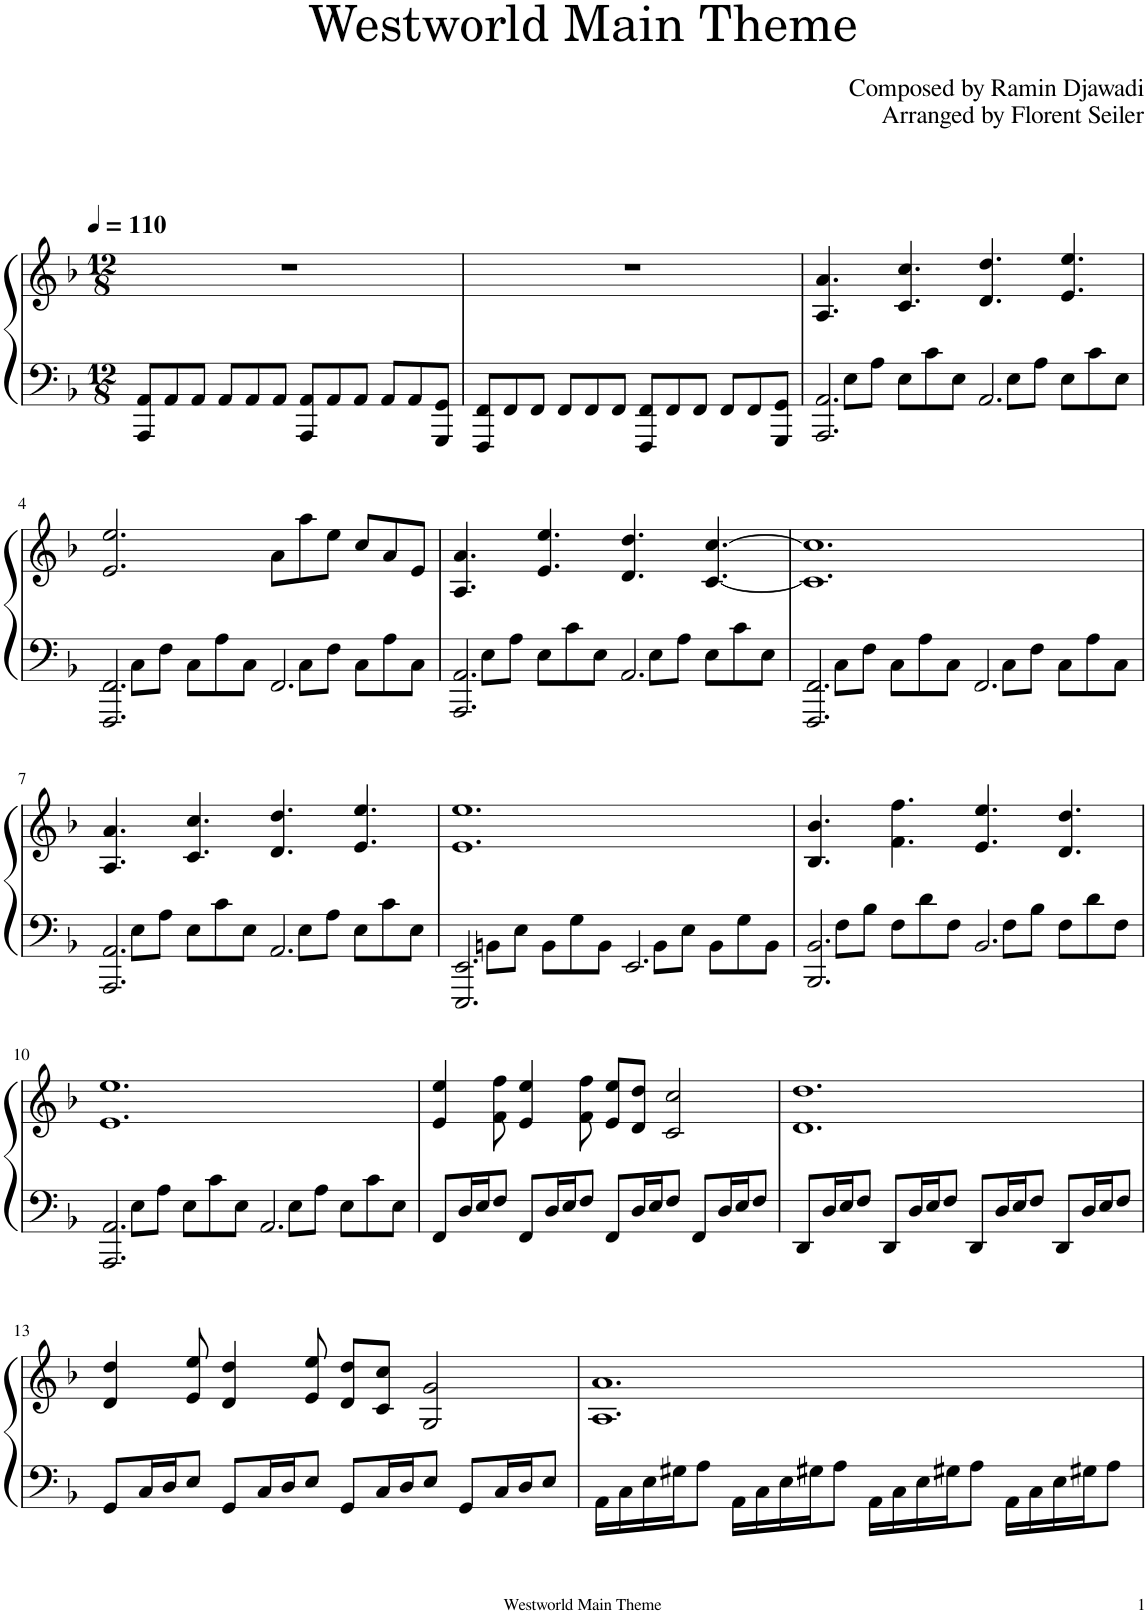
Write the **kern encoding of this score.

**kern	**kern
*part1	*part1
*staff2	*staff1
*I"Piano	*
*I'Pno.	*
*clefF4	*clefG2
*k[b-]	*k[b-]
*M12/8	*M12/8
*MM110	*MM110
=1	=1
8AAA/ 8AA/L	1.r
8AA/	.
8AA/J	.
8AA/L	.
8AA/	.
8AA/J	.
8AAA/ 8AA/L	.
8AA/	.
8AA/J	.
8AA/L	.
8AA/	.
8GGG/ 8GG/J	.
=2	=2
8FFF/ 8FF/L	1.r
8FF/	.
8FF/J	.
8FF/L	.
8FF/	.
8FF/J	.
8FFF/ 8FF/L	.
8FF/	.
8FF/J	.
8FF/L	.
8FF/	.
8GGG/ 8GG/J	.
=3	=3
*^	*
2.AAA/ 2.AA/	8ryy	4.A/ 4.a/
.	8E\L	.
.	8A\J	.
.	8E\L	4.c/ 4.cc/
.	8c\	.
.	8E\J	.
2.AA/	8ryy	4.d/ 4.dd/
.	8E\L	.
.	8A\J	.
.	8E\L	4.e/ 4.ee/
.	8c\	.
.	8E\J	.
!!LO:LB:g=z
=4	=4	=4
2.FFF/ 2.FF/	8ryy	2.e/ 2.ee/
.	8C\L	.
.	8F\J	.
.	8C\L	.
.	8A\	.
.	8C\J	.
2.FF/	8ryy	8a\L
.	8C\L	8aa\
.	8F\J	8ee\J
.	8C\L	8cc/L
.	8A\	8a/
.	8C\J	8e/J
=5	=5	=5
2.AAA/ 2.AA/	8ryy	4.A/ 4.a/
.	8E\L	.
.	8A\J	.
.	8E\L	4.e/ 4.ee/
.	8c\	.
.	8E\J	.
2.AA/	8ryy	4.d/ 4.dd/
.	8E\L	.
.	8A\J	.
.	8E\L	[4.c/ [4.cc/
.	8c\	.
.	8E\J	.
=6	=6	=6
2.FFF/ 2.FF/	8ryy	1.c] 1.cc]
.	8C\L	.
.	8F\J	.
.	8C\L	.
.	8A\	.
.	8C\J	.
2.FF/	8ryy	.
.	8C\L	.
.	8F\J	.
.	8C\L	.
.	8A\	.
.	8C\J	.
!!LO:LB:g=z
=7	=7	=7
2.AAA/ 2.AA/	8ryy	4.A/ 4.a/
.	8E\L	.
.	8A\J	.
.	8E\L	4.c/ 4.cc/
.	8c\	.
.	8E\J	.
2.AA/	8ryy	4.d/ 4.dd/
.	8E\L	.
.	8A\J	.
.	8E\L	4.e/ 4.ee/
.	8c\	.
.	8E\J	.
=8	=8	=8
2.EEE/ 2.EE/	8ryy	1.e 1.ee
.	8BBn\L	.
.	8E\J	.
.	8BB\L	.
.	8G\	.
.	8BB\J	.
2.EE/	8ryy	.
.	8BB\L	.
.	8E\J	.
.	8BB\L	.
.	8G\	.
.	8BB\J	.
=9	=9	=9
2.BBB-/ 2.BB-/	8ryy	4.B-/ 4.b-/
.	8F\L	.
.	8B-\J	.
.	8F\L	4.f\ 4.ff\
.	8d\	.
.	8F\J	.
2.BB-/	8ryy	4.e/ 4.ee/
.	8F\L	.
.	8B-\J	.
.	8F\L	4.d/ 4.dd/
.	8d\	.
.	8F\J	.
!!LO:LB:g=z
=10	=10	=10
2.AAA/ 2.AA/	8ryy	1.e 1.ee
.	8E\L	.
.	8A\J	.
.	8E\L	.
.	8c\	.
.	8E\J	.
2.AA/	8ryy	.
.	8E\L	.
.	8A\J	.
.	8E\L	.
.	8c\	.
.	8E\J	.
*v	*v	*
=11	=11
8FF/L	4e/ 4ee/
16D/L	.
16E/J	.
8F/J	8f\ 8ff\
8FF/L	4e/ 4ee/
16D/L	.
16E/J	.
8F/J	8f\ 8ff\
8FF/L	8e/ 8ee/L
16D/L	8d/ 8dd/J
16E/J	.
8F/J	2c/ 2cc/
8FF/L	.
16D/L	.
16E/J	.
8F/J	.
=12	=12
8DD/L	1.d 1.dd
16D/L	.
16E/J	.
8F/J	.
8DD/L	.
16D/L	.
16E/J	.
8F/J	.
8DD/L	.
16D/L	.
16E/J	.
8F/J	.
8DD/L	.
16D/L	.
16E/J	.
8F/J	.
!!LO:LB:g=z
=13	=13
8GG/L	4d/ 4dd/
16C/L	.
16D/J	.
8E/J	8e/ 8ee/
8GG/L	4d/ 4dd/
16C/L	.
16D/J	.
8E/J	8e/ 8ee/
8GG/L	8d/ 8dd/L
16C/L	8c/ 8cc/J
16D/J	.
8E/J	2G/ 2g/
8GG/L	.
16C/L	.
16D/J	.
8E/J	.
=14	=14
16AA\LL	1.A 1.a
16C\	.
16E\	.
16G#X\J	.
8A\J	.
16AA\LL	.
16C\	.
16E\	.
16G#X\J	.
8A\J	.
16AA\LL	.
16C\	.
16E\	.
16G#X\J	.
8A\J	.
16AA\LL	.
16C\	.
16E\	.
16G#X\J	.
8A\J	.
=	=
*-	*-
